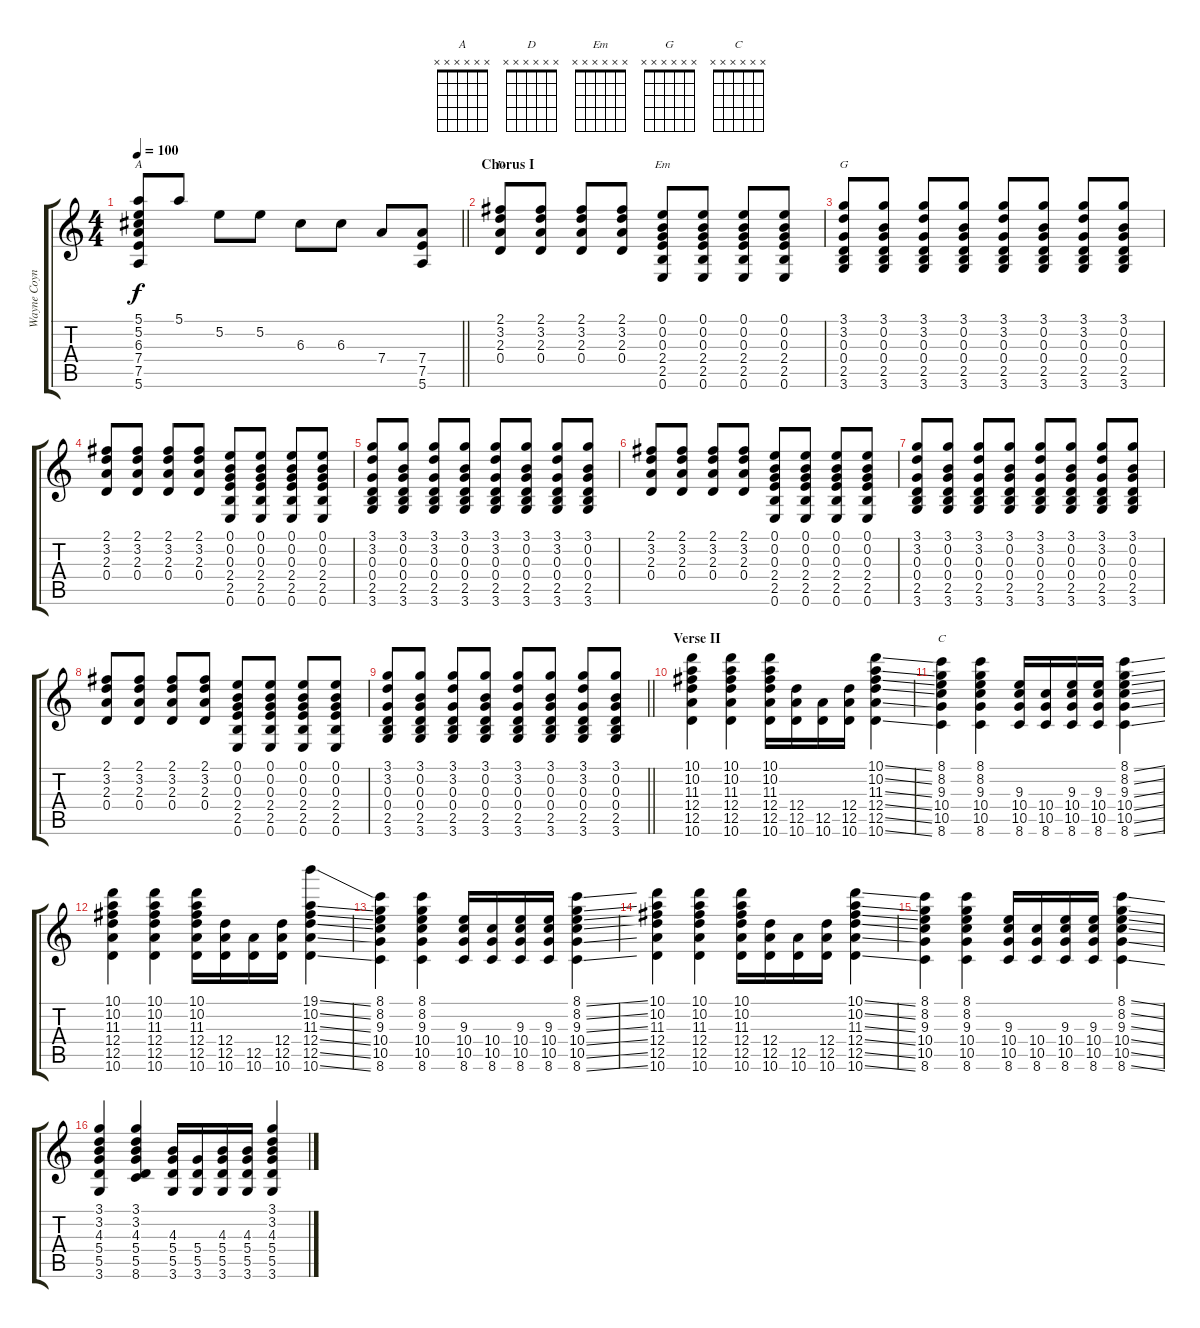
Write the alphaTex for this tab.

\track ("Wayne Coyne" "Wayne Coyn") {instrument overdrivenguitar}
\staff {score tabs}
\tuning (E4 B3 G3 D3 A2 E2) {hide}
\chord ("A" x x x x x x)
\chord ("D" x x x x x x)
\chord ("Em" x x x x x x)
\chord ("G" x x x x x x)
\chord ("C" x x x x x x)
\ts (4 4)
\tempo 100
\clef g2
\barLineRight lightlight
\ks c
(5.1 5.2 6.3 7.4 7.5 5.6).8{ch "A" dy f} 5.1.8 5.2.8 5.2.8 6.3.8 6.3.8 7.4.8 (7.4 7.5 5.6).8 |
\section ("" "Chorus I")
(2.1 3.2 2.3 0.4).8{ch "D"} (2.1 3.2 2.3 0.4).8 (2.1 3.2 2.3 0.4).8 (2.1 3.2 2.3 0.4).8 (0.1 0.2 0.3 2.4 2.5 0.6).8{ch "Em"} (0.1 0.2 0.3 2.4 2.5 0.6).8 (0.1 0.2 0.3 2.4 2.5 0.6).8 (0.1 0.2 0.3 2.4 2.5 0.6).8 |
(3.1 3.2 0.3 0.4 2.5 3.6).8{ch "G"} (3.1 0.2 0.3 0.4 2.5 3.6).8 (3.1 3.2 0.3 0.4 2.5 3.6).8 (3.1 0.2 0.3 0.4 2.5 3.6).8 (3.1 3.2 0.3 0.4 2.5 3.6).8 (3.1 0.2 0.3 0.4 2.5 3.6).8 (3.1 3.2 0.3 0.4 2.5 3.6).8 (3.1 0.2 0.3 0.4 2.5 3.6).8 |
(2.1 3.2 2.3 0.4).8 (2.1 3.2 2.3 0.4).8 (2.1 3.2 2.3 0.4).8 (2.1 3.2 2.3 0.4).8 (0.1 0.2 0.3 2.4 2.5 0.6).8 (0.1 0.2 0.3 2.4 2.5 0.6).8 (0.1 0.2 0.3 2.4 2.5 0.6).8 (0.1 0.2 0.3 2.4 2.5 0.6).8 |
(3.1 3.2 0.3 0.4 2.5 3.6).8 (3.1 0.2 0.3 0.4 2.5 3.6).8 (3.1 3.2 0.3 0.4 2.5 3.6).8 (3.1 0.2 0.3 0.4 2.5 3.6).8 (3.1 3.2 0.3 0.4 2.5 3.6).8 (3.1 0.2 0.3 0.4 2.5 3.6).8 (3.1 3.2 0.3 0.4 2.5 3.6).8 (3.1 0.2 0.3 0.4 2.5 3.6).8 |
(2.1 3.2 2.3 0.4).8 (2.1 3.2 2.3 0.4).8 (2.1 3.2 2.3 0.4).8 (2.1 3.2 2.3 0.4).8 (0.1 0.2 0.3 2.4 2.5 0.6).8 (0.1 0.2 0.3 2.4 2.5 0.6).8 (0.1 0.2 0.3 2.4 2.5 0.6).8 (0.1 0.2 0.3 2.4 2.5 0.6).8 |
(3.1 3.2 0.3 0.4 2.5 3.6).8 (3.1 0.2 0.3 0.4 2.5 3.6).8 (3.1 3.2 0.3 0.4 2.5 3.6).8 (3.1 0.2 0.3 0.4 2.5 3.6).8 (3.1 3.2 0.3 0.4 2.5 3.6).8 (3.1 0.2 0.3 0.4 2.5 3.6).8 (3.1 3.2 0.3 0.4 2.5 3.6).8 (3.1 0.2 0.3 0.4 2.5 3.6).8 |
(2.1 3.2 2.3 0.4).8 (2.1 3.2 2.3 0.4).8 (2.1 3.2 2.3 0.4).8 (2.1 3.2 2.3 0.4).8 (0.1 0.2 0.3 2.4 2.5 0.6).8 (0.1 0.2 0.3 2.4 2.5 0.6).8 (0.1 0.2 0.3 2.4 2.5 0.6).8 (0.1 0.2 0.3 2.4 2.5 0.6).8 |
\barLineRight lightlight
(3.1 3.2 0.3 0.4 2.5 3.6).8 (3.1 0.2 0.3 0.4 2.5 3.6).8 (3.1 3.2 0.3 0.4 2.5 3.6).8 (3.1 0.2 0.3 0.4 2.5 3.6).8 (3.1 3.2 0.3 0.4 2.5 3.6).8 (3.1 0.2 0.3 0.4 2.5 3.6).8 (3.1 3.2 0.3 0.4 2.5 3.6).8 (3.1 0.2 0.3 0.4 2.5 3.6).8 |
\section ("" "Verse II")
(10.1 10.2 11.3 12.4 12.5 10.6).4{instrument electricguitarclean} (10.1 10.2 11.3 12.4 12.5 10.6).4 (10.1 10.2 11.3 12.4 12.5 10.6).16 (12.4 12.5 10.6).16 (12.5 10.6).16 (12.4 12.5 10.6).16 (10.1{ss} 10.2{ss} 11.3{ss} 12.4{ss} 12.5{ss} 10.6{ss}).4 |
(8.1 8.2 9.3 10.4 10.5 8.6).4{ch "C"} (8.1 8.2 9.3 10.4 10.5 8.6).4 (9.3 10.4 10.5 8.6).16 (10.4 10.5 8.6).16 (9.3 10.4 10.5 8.6).16 (9.3 10.4 10.5 8.6).16 (8.1{ss} 8.2{ss} 9.3{ss} 10.4{ss} 10.5{ss} 8.6{ss}).4 |
(10.1 10.2 11.3 12.4 12.5 10.6).4 (10.1 10.2 11.3 12.4 12.5 10.6).4 (10.1 10.2 11.3 12.4 12.5 10.6).16 (12.4 12.5 10.6).16 (12.5 10.6).16 (12.4 12.5 10.6).16 (19.1{ss} 10.2{ss} 11.3{ss} 12.4{ss} 12.5{ss} 10.6{ss}).4 |
(8.1 8.2 9.3 10.4 10.5 8.6).4 (8.1 8.2 9.3 10.4 10.5 8.6).4 (9.3 10.4 10.5 8.6).16 (10.4 10.5 8.6).16 (9.3 10.4 10.5 8.6).16 (9.3 10.4 10.5 8.6).16 (8.1{ss} 8.2{ss} 9.3{ss} 10.4{ss} 10.5{ss} 8.6{ss}).4 |
(10.1 10.2 11.3 12.4 12.5 10.6).4 (10.1 10.2 11.3 12.4 12.5 10.6).4 (10.1 10.2 11.3 12.4 12.5 10.6).16 (12.4 12.5 10.6).16 (12.5 10.6).16 (12.4 12.5 10.6).16 (10.1{ss} 10.2{ss} 11.3{ss} 12.4{ss} 12.5{ss} 10.6{ss}).4 |
(8.1 8.2 9.3 10.4 10.5 8.6).4 (8.1 8.2 9.3 10.4 10.5 8.6).4 (9.3 10.4 10.5 8.6).16 (10.4 10.5 8.6).16 (9.3 10.4 10.5 8.6).16 (9.3 10.4 10.5 8.6).16 (8.1{ss} 8.2{ss} 9.3{ss} 10.4{ss} 10.5{ss} 8.6{ss}).4 |
(3.1 3.2 4.3 5.4 5.5 3.6).4 (3.1 3.2 4.3 5.4 5.5 8.6).4 (4.3 5.4 5.5 3.6).16 (5.4 5.5 3.6).16 (4.3 5.4 5.5 3.6).16 (4.3 5.4 5.5 3.6).16 (3.1{ss} 3.2{ss} 4.3{ss} 5.4{ss} 5.5{ss} 3.6{ss}).4
